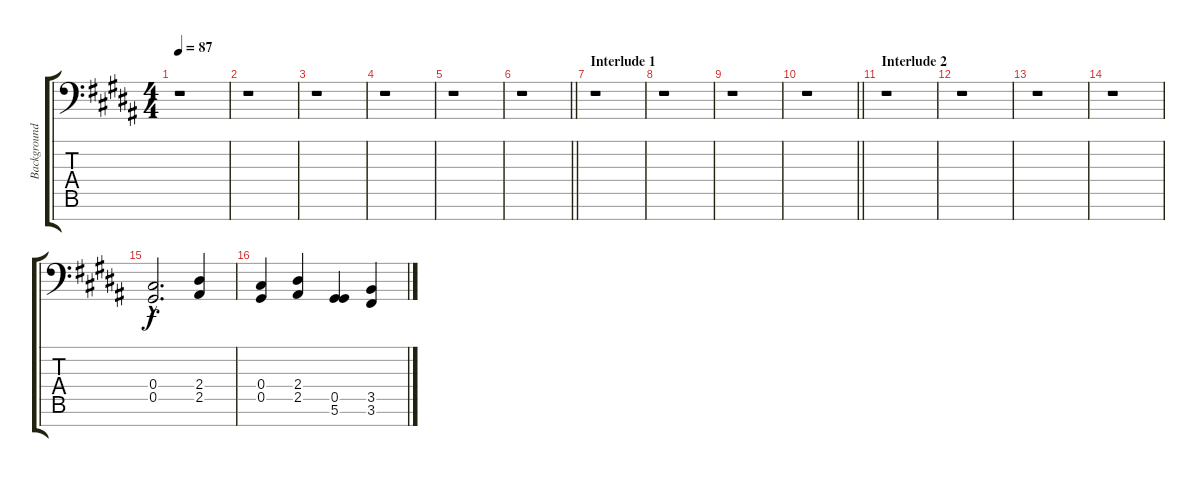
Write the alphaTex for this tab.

\track ("Background Chorus" "Background") {instrument choiraahs}
\staff {score tabs}
\tuning (Eb4 Bb3 Gb3 Db3 Ab2 Eb2 Bb1) {hide}
\ts (4 4)
\tempo 87
\clef f4
\ks b
r.1{dy f} |
r.1 |
r.1 |
r.1 |
r.1 |
\barLineRight lightlight
r.1 |
\section ("" "Interlude 1")
r.1 |
r.1 |
r.1 |
\barLineRight lightlight
r.1 |
\section ("" "Interlude 2")
r.1 |
r.1 |
r.1 |
r.1 |
(0.4{hac} 0.5{hac}).2{d} (2.4 2.5).4 |
(0.4 0.5).4 (2.4 2.5).4 (0.5 5.6).4 (3.5 3.6).4
